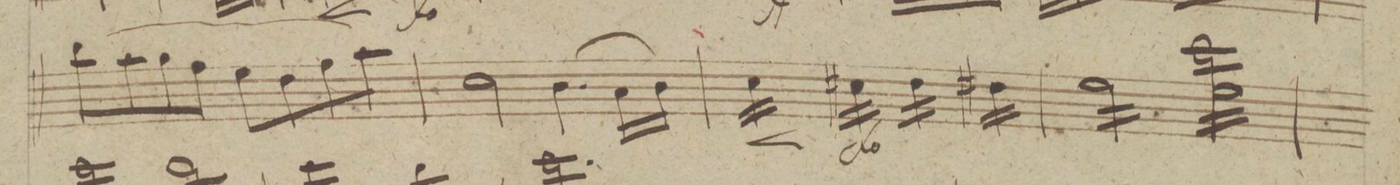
**kern	**dynam
*I"Violino 1mo	*
*clefG2	*
*k[]	*
*met(c|)	*
*M2/2	*
(8bb\L	.
8aa\	.
8gg\	.
8ff\J	.
8ee\L	.
8dd\	.
8ff\	.
8aa\J)	.
=86	=86
2cc\	.
(4.b\	.
16a\LL	.
16b\JJ)	.
=87	=87
16cc\LL	<
16cc\	.
16cc\	.
16cc\JJ	.
16cc#X\LL	[ f
16cc#\	.
16cc#\	.
16cc#\JJ	.
16dd\LL	.
16dd\	.
16dd\	.
16dd\JJ	.
16dd#X\LL	.
16dd#\	.
16dd#\	.
16dd#\JJ	.
=88	=88
16ee\LL	.
16ee\	.
16ee\	.
16ee\	.
16ee\	.
16ee\	.
16ee\	.
16ee\JJ	.
16cccLL 16ee\	.
16ccc 16ee\	.
16ccc 16ee\	.
16ccc 16ee\	.
16ccc 16ee\	.
16ccc 16ee\	.
16ccc 16ee\	.
16cccJJ 16ee\	.
=89	=89
*-	*-
